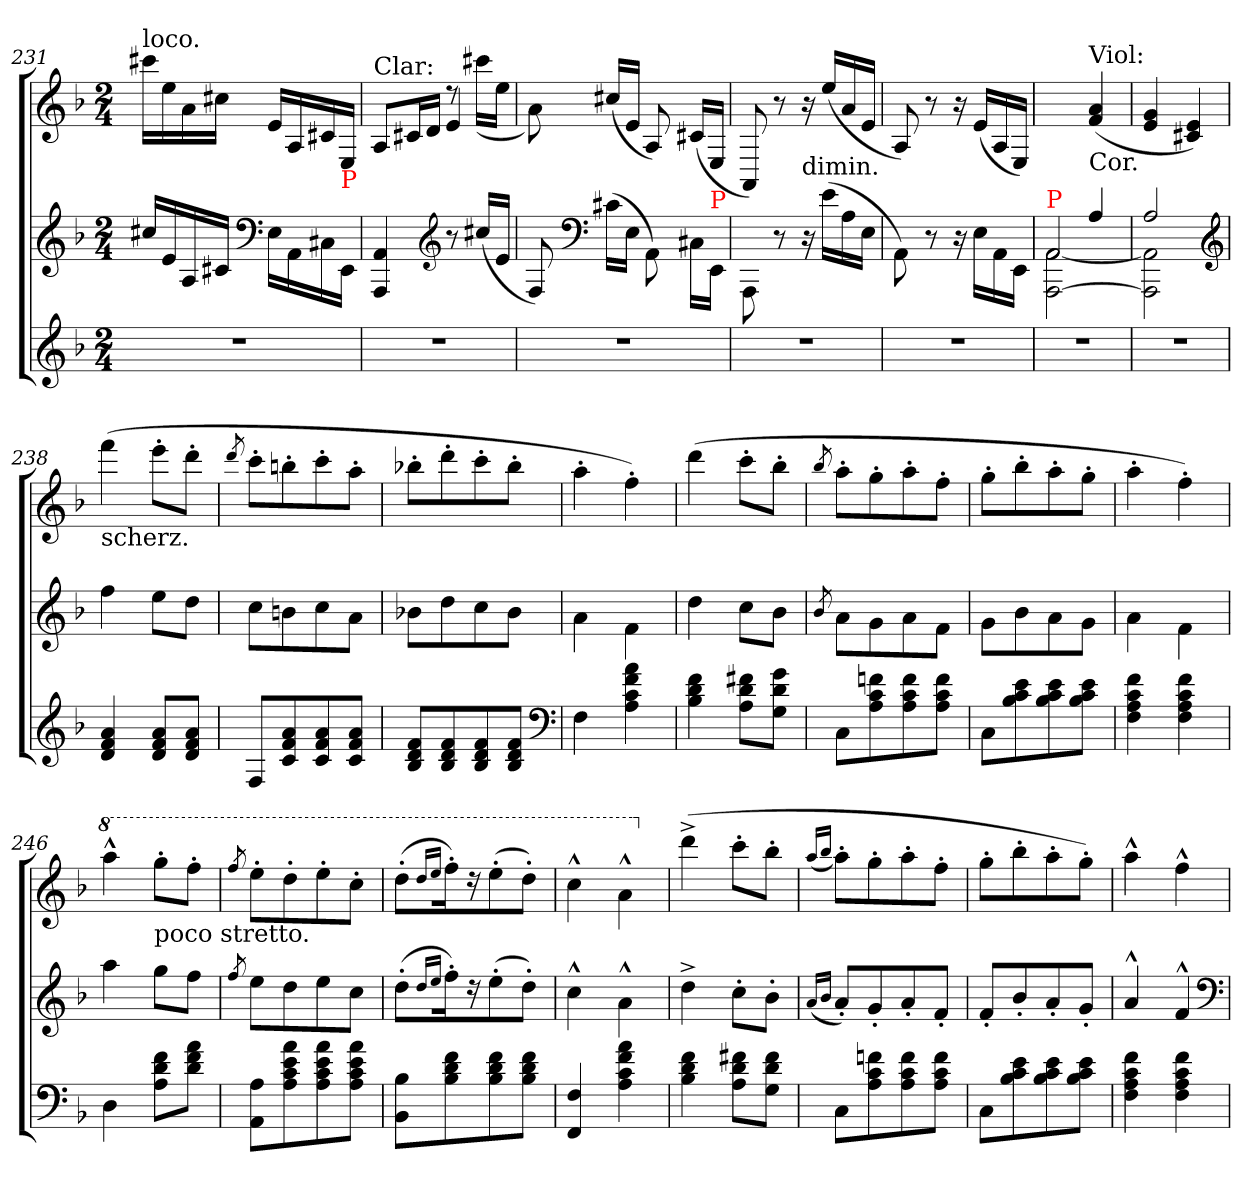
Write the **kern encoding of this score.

**kern	**kern	**kern
*part2	*part1	*part1
*staff3	*staff2	*staff1
*clefG2	*clefG2	*clefG2
*k[b-]	*k[b-]	*k[b-]
*F:	*F:	*F:
*M2/4	*M2/4	*M2/4
=231	=231	=231
!	!	!LO:TX:a:t=loco.
2r	16cc#XLL	16ccc#LL
.	16e	16ee
.	16A	16a
.	16c#XJJ	16cc#XJJ
*	*clefF4	*
.	16E\LL	16eLL
.	16AA\	16A
.	16C#X\	16c#X
!	!	!LO:TX:b:color=red:t=P
.	16EE\JJ	16E/JJ
=232	=232	=232
*	*	*^
!	!	!LO:TX:a:t=Clar&colon;	!
2r	4AA 4AAA	8A!L	8ryy
.	.	16c#X!L	16ryy
.	.	16d!JJ	16ryy
*	*clefG2	*	*
.	8r	4e!	8rdd
.	(16cc#XLL	.	(>16ccc#XLL
.	16eJJ	.	16eeJJ
*	*	*v	*v
=233	=233	=233
2r	8F)	8a\)
*	*clefF4	*
.	(16c#XLL	(16cc#XLL
.	16EJJ	16eJJ
.	8AA\)	8A)
.	16C#X\LL	(>16c#XLL
!	!	!LO:TX:b:color=red:t=P
.	16EE\JJ	16E/JJ
=234	=234	=234
2r	8AAA\	8AA/)
.	8r	8r
!	!	!LO:TX:c:t=dimin.
.	16r	16r
.	(16eLL	(16eeLL
.	16A	16a
.	16EJJ	16eJJ
=235	=235	=235
2r	8AA\)	8A)
.	8r	8r
.	16r	16r
.	16E\LL	(>16eLL
.	16AA\	16A
.	16EE\JJ	16E/JJ)
=236	=236	=236
*	*^	*
*	*	*^	*
!	!LO:TX:a:color=red:t=P	!	!	!
2r	4ryy	[2AA/	2AA\ [2AAA\	4ryy
!	!	!	!	!LO:TX:a:t=Viol&colon;
!	!	!	!	!LO:TX:b:t=Cor.
.	4A!	.	.	(4a! 4f!
*	*	*v	*v	*
=237	=237	=237	=237
2r	2A!	2AAA] 2AA]	4g! 4e!
.	.	.	4e! 4c#X!)
*	*v	*v	*
*	*clefG2	*
=238	=238	=238
!	!	!LO:TX:b:t=scherz.
4a! 4f! 4d!	4ff	(4fff
8a! 8f! 8d!L	8eeL	8eee'>L
8a! 8f! 8d!J	8ddJ	8ddd'>J
=239	=239	=239
.	.	8qddd/
8F!L	8ccL	8ccc'>L
8a! 8f! 8c!	8bn	8bbn'>
8a! 8f! 8c!	8cc	8ccc'>
8a! 8f! 8c!J	8aJ	8aa'>J
=240	=240	=240
8f! 8d! 8B-!L	8b-XL	8bb-X'>L
8f! 8d! 8B-!	8dd	8ddd'>
8f! 8d! 8B-!	8cc	8ccc'>
8f! 8d! 8B-!J	8b-J	8bb-'>J
*clefF4	*	*
=241	=241	=241
4F!	4a\	4aa'>
4a! 4f! 4c! 4A!	4f\	4ff'>)
=242	=242	=242
4f! 4d! 4B-!	4dd	(4ddd
8f#X!\ 8d!\ 8A!\L	8ccL	8ccc'>L
8g!\ 8d!\ 8G!\J	8b-J	8bb-'>J
=243	=243	=243
.	8qb-/	8qbb-/
8C!\L	8a\L	8aa'>L
8fn!\ 8c!\ 8A!\	8g\	8gg'>
8f!\ 8c!\ 8A!\	8a\	8aa'>
8f!\ 8c!\ 8A!\J	8f\J	8ff'>J
=244	=244	=244
8C!\L	8g\L	8gg'>L
8e!\ 8c!\ 8B-!\	8b-\	8bb-'>
8e!\ 8c!\ 8B-!\	8a\	8aa'>
8e!\ 8c!\ 8B-!\J	8g\J	8gg'>J
=245	=245	=245
4f! 4c! 4A! 4F!	4a\	4aa'>
4f! 4c! 4A! 4F!	4f\	4ff'>)
=246	=246	=246
*	*	*8va
4D!	4aa	4aaa^^>
!	!	!LO:TX:b:t=poco stretto.
8f!\ 8d!\ 8A!\L	8ggL	8ggg'>L
8a!\ 8f!\ 8d!\J	8ffJ	8fff'>J
=247	=247	=247
.	8qff/	8qfff/
8A!\ 8AA!\L	8eeL	8eee'>L
8a!\ 8e!\ 8c!\ 8A!\	8dd	8ddd'>
8a!\ 8e!\ 8c!\ 8A!\	8ee	8eee'>
8a!\ 8e!\ 8c!\ 8A!\J	8ccJ	8ccc'>J
=248	=248	=248
8B-!\ 8BB-!\L	(8dd'>L	(8ddd'>L
.	16qqdd/LL	16qqddd/LL
.	16qqee/JJ	16qqeee/JJ
8f!\ 8d!\ 8B-!\	16ff'>k)	16fff'>k)
.	16r	16r
8f!\ 8d!\ 8B-!\	(8ee'>	(8eee'>
8f!\ 8d!\ 8B-!\J	8dd'>J)	8ddd'>J)
=249	=249	=249
4F! 4FF!	4cc^^>	4ccc^^>
4a! 4f! 4c! 4A!	4a^^>\	4aa^^>\
=250	=250	=250
*	*	*X8va
4f! 4d! 4B-!	4dd^>	(4ddd^<
8f#X!\ 8d!\ 8A!\L	8cc'>L	8ccc'>L
8f#!\ 8d!\ 8G!\J	8b-'>J	8bb-'>J
=251	=251	=251
.	(16qqa/LL	(16qqaa/LL
.	16qqb-/JJ	16qqbb-/JJ
8C!\L	8a'<L)	8aa'>L)
8fn!\ 8c!\ 8A!\	8g'<	8gg'>
8f!\ 8c!\ 8A!\	8a'<	8aa'>
8f!\ 8c!\ 8A!\J	8f'<J	8ff'>J
=252	=252	=252
8C!\L	8f'<L	8gg'>L
8e!\ 8c!\ 8B-!\	8b-'<	8bb-'>
8e!\ 8c!\ 8B-!\	8a'<	8aa'>
8e!\ 8c!\ 8B-!\J	8g'<J	8gg'>J)
=253	=253	=253
4f! 4c! 4A! 4F!	4a^^>	4aa^^>
4f! 4c! 4A! 4F!	4f^^>	4ff^^>
*	*clefF4	*
=	=	=
*-	*-	*-
